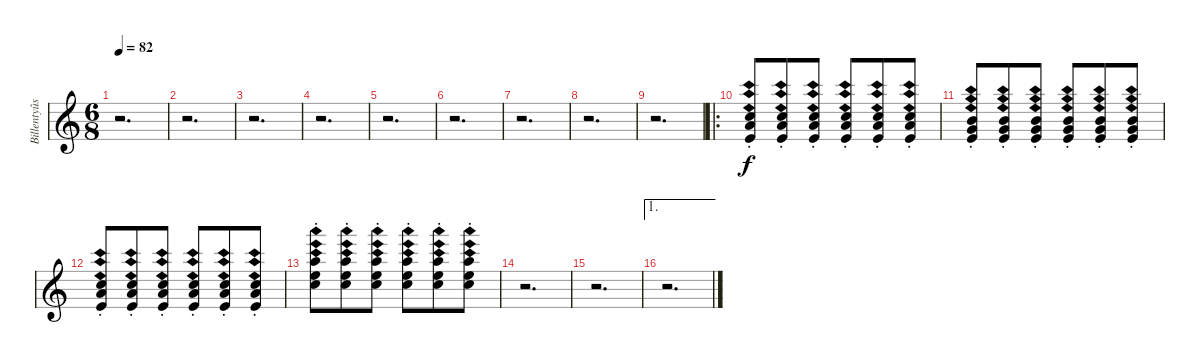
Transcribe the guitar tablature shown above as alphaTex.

\track ("Billentyûs 2 (Nick Hopkins)" "Billentyûs") {instrument electricgrandpiano}
\staff {score}
\tuning (E4 B3 G3 D3 A2 E2) {hide}
\ts (6 8)
\tempo 82
\clef g2
\ks c
r.2{d dy f} |
r.2{d} |
r.2{d} |
r.2{d} |
r.2{d} |
r.2{d} |
r.2{d} |
r.2{d} |
r.2{d} |
\ro
(8.1{ph 12 st} 10.2{ph 12 st} 9.3{ph 12 st}).8 (8.1{ph 12 st} 10.2{ph 12 st} 9.3{ph 12 st}).8 (8.1{ph 12 st} 10.2{ph 12 st} 9.3{ph 12 st}).8 (8.1{ph 12 st} 10.2{ph 12 st} 9.3{ph 12 st}).8 (8.1{ph 12 st} 10.2{ph 12 st} 9.3{ph 12 st}).8 (8.1{ph 12 st} 10.2{ph 12 st} 9.3{ph 12 st}).8 |
(7.1{ph 12 st} 8.2{ph 12 st} 9.3{ph 12 st}).8 (7.1{ph 12 st} 8.2{ph 12 st} 9.3{ph 12 st}).8 (7.1{ph 12 st} 8.2{ph 12 st} 9.3{ph 12 st}).8 (7.1{ph 12 st} 8.2{ph 12 st} 9.3{ph 12 st}).8 (7.1{ph 12 st} 8.2{ph 12 st} 9.3{ph 12 st}).8 (7.1{ph 12 st} 8.2{ph 12 st} 9.3{ph 12 st}).8 |
(8.1{ph 12 st} 10.2{ph 12 st} 9.3{ph 12 st}).8 (8.1{ph 12 st} 10.2{ph 12 st} 9.3{ph 12 st}).8 (8.1{ph 12 st} 10.2{ph 12 st} 9.3{ph 12 st}).8 (8.1{ph 12 st} 10.2{ph 12 st} 9.3{ph 12 st}).8 (8.1{ph 12 st} 10.2{ph 12 st} 9.3{ph 12 st}).8 (8.1{ph 12 st} 10.2{ph 12 st} 9.3{ph 12 st}).8 |
(17.1{ph 12 st} 17.2{ph 12 st} 17.3{ph 12 st}).8 (17.1{ph 12 st} 17.2{ph 12 st} 17.3{ph 12 st}).8 (17.1{ph 12 st} 17.2{ph 12 st} 17.3{ph 12 st}).8 (17.1{ph 12 st} 17.2{ph 12 st} 17.3{ph 12 st}).8 (17.1{ph 12 st} 17.2{ph 12 st} 17.3{ph 12 st}).8 (17.1{ph 12 st} 17.2{ph 12 st} 17.3{ph 12 st}).8 |
r.2{d} |
r.2{d} |
\ae 1
r.2{d}
